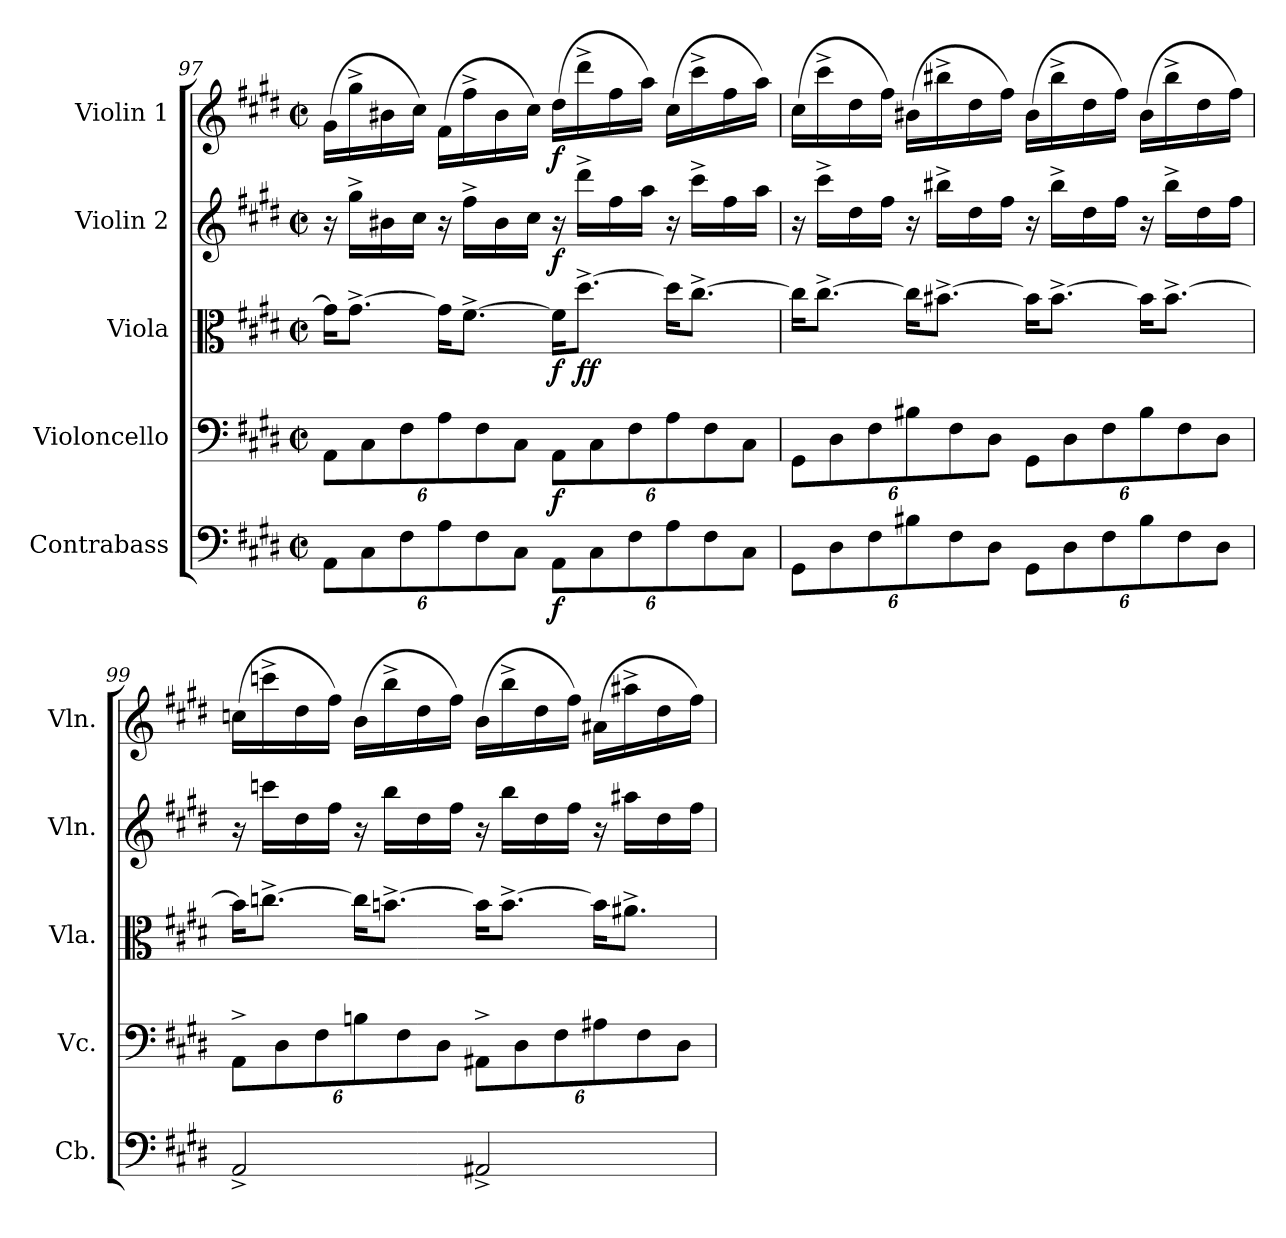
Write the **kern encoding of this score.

**kern	**dynam	**kern	**dynam	**kern	**dynam	**kern	**dynam	**kern	**dynam
*part5	*part5	*part4	*part4	*part3	*part3	*part2	*part2	*part1	*part1
*staff5	*staff5	*staff4	*staff4	*staff3	*staff3	*staff2	*staff2	*staff1	*staff1
*I"Contrabass	*	*I"Violoncello	*	*I"Viola	*	*I"Violin 2	*	*I"Violin 1	*
*I'Cb.	*	*I'Vc.	*	*I'Vla.	*	*I'Vln.	*	*I'Vln.	*
!!LO:LB:g=z
*clefF4	*	*clefF4	*	*clefC3	*	*clefG2	*	*clefG2	*
*ITrd7c12	*	*	*	*	*	*	*	*	*
*k[f#c#g#d#]	*	*k[f#c#g#d#]	*	*k[f#c#g#d#]	*	*k[f#c#g#d#]	*	*k[f#c#g#d#]	*
*M2/2	*	*M2/2	*	*M2/2	*	*M2/2	*	*M2/2	*
*met(c|)	*	*met(c|)	*	*met(c|)	*	*met(c|)	*	*met(c|)	*
*Xbrackettup	*	*Xbrackettup	*	*	*	*	*	*	*
=97	=97	=97	=97	=97	=97	=97	=97	=97	=97
12AAA\L	.	12AA\L	.	16g#\KL]	.	16r	.	(16g#\LL	.
.	.	.	.	[8.g#^\J	.	16gg#^\LL	.	16gg#^\	.
12CC#\	.	12C#\	.	.	.	.	.	.	.
.	.	.	.	.	.	16b#X\	.	16b#X\	.
12FF#\	.	12F#\	.	.	.	.	.	.	.
.	.	.	.	.	.	16cc#\JJ	.	16cc#\JJ)	.
12AA\	.	12A\	.	16g#\KL]	.	16r	.	(16f#\LL	.
.	.	.	.	[8.f#^\J	.	16ff#^\LL	.	16ff#^\	.
12FF#\	.	12F#\	.	.	.	.	.	.	.
.	.	.	.	.	.	16b#\	.	16b#\	.
12CC#\J	.	12C#\J	.	.	.	.	.	.	.
.	.	.	.	.	.	16cc#\JJ	.	16cc#\JJ)	.
!	!LO:DY:b	!	!LO:DY:b	!	!LO:DY:b	!	!LO:DY:b	!	!LO:DY:b
12AAA\L	f	12AA\L	f	16f#\KL]	f	16r	f	(16dd#\LL	f
!	!	!	!	!	!LO:DY:b	!	!	!	!
.	.	.	.	[8.dd#^\J	ff	16ddd#^\LL	.	16ddd#^\	.
12CC#\	.	12C#\	.	.	.	.	.	.	.
.	.	.	.	.	.	16ff#\	.	16ff#\	.
12FF#\	.	12F#\	.	.	.	.	.	.	.
.	.	.	.	.	.	16aa\JJ	.	16aa\JJ)	.
12AA\	.	12A\	.	16dd#\KL]	.	16r	.	(16cc#\LL	.
.	.	.	.	[8.cc#^\J	.	16ccc#^\LL	.	16ccc#^\	.
12FF#\	.	12F#\	.	.	.	.	.	.	.
.	.	.	.	.	.	16ff#\	.	16ff#\	.
12CC#\J	.	12C#\J	.	.	.	.	.	.	.
.	.	.	.	.	.	16aa\JJ	.	16aa\JJ)	.
=98	=98	=98	=98	=98	=98	=98	=98	=98	=98
12GGG#\L	.	12GG#\L	.	16cc#\KL]	.	16r	.	(16cc#\LL	.
.	.	.	.	[8.cc#^\J	.	16ccc#^\LL	.	16ccc#^\	.
12DD#\	.	12D#\	.	.	.	.	.	.	.
.	.	.	.	.	.	16dd#\	.	16dd#\	.
12FF#\	.	12F#\	.	.	.	.	.	.	.
.	.	.	.	.	.	16ff#\JJ	.	16ff#\JJ)	.
12BB#X\	.	12B#X\	.	16cc#\KL]	.	16r	.	(16b#X\LL	.
.	.	.	.	[8.b#X^\J	.	16bb#X^\LL	.	16bb#X^\	.
12FF#\	.	12F#\	.	.	.	.	.	.	.
.	.	.	.	.	.	16dd#\	.	16dd#\	.
12DD#\J	.	12D#\J	.	.	.	.	.	.	.
.	.	.	.	.	.	16ff#\JJ	.	16ff#\JJ)	.
12GGG#\L	.	12GG#\L	.	16b#\KL]	.	16r	.	(16b#\LL	.
.	.	.	.	[8.b#^\J	.	16bb#^\LL	.	16bb#^\	.
12DD#\	.	12D#\	.	.	.	.	.	.	.
.	.	.	.	.	.	16dd#\	.	16dd#\	.
12FF#\	.	12F#\	.	.	.	.	.	.	.
.	.	.	.	.	.	16ff#\JJ	.	16ff#\JJ)	.
12BB#\	.	12B#\	.	16b#\KL]	.	16r	.	(16b#\LL	.
.	.	.	.	[8.b#^\J	.	16bb#^\LL	.	16bb#^\	.
12FF#\	.	12F#\	.	.	.	.	.	.	.
.	.	.	.	.	.	16dd#\	.	16dd#\	.
12DD#\J	.	12D#\J	.	.	.	.	.	.	.
.	.	.	.	.	.	16ff#\JJ	.	16ff#\JJ)	.
!!LO:PB:g=z
=99	=99	=99	=99	=99	=99	=99	=99	=99	=99
2AAA^/	.	12AA^\L	.	16b#\KL]	.	16r	.	(16ccn\LL	.
.	.	.	.	[8.ccn^\J	.	16cccn\LL	.	16cccn^\	.
.	.	12D#\	.	.	.	.	.	.	.
.	.	.	.	.	.	16dd#\	.	16dd#\	.
.	.	12F#\	.	.	.	.	.	.	.
.	.	.	.	.	.	16ff#\JJ	.	16ff#\JJ)	.
.	.	12Bn\	.	16cc\KL]	.	16r	.	(16b\LL	.
.	.	.	.	[8.bn^\J	.	16bb\LL	.	16bb^\	.
.	.	12F#\	.	.	.	.	.	.	.
.	.	.	.	.	.	16dd#\	.	16dd#\	.
.	.	12D#\J	.	.	.	.	.	.	.
.	.	.	.	.	.	16ff#\JJ	.	16ff#\JJ)	.
2AAA#X^/	.	12AA#X^\L	.	16b\KL]	.	16r	.	(16b\LL	.
.	.	.	.	[8.b^\J	.	16bb\LL	.	16bb^\	.
.	.	12D#\	.	.	.	.	.	.	.
.	.	.	.	.	.	16dd#\	.	16dd#\	.
.	.	12F#\	.	.	.	.	.	.	.
.	.	.	.	.	.	16ff#\JJ	.	16ff#\JJ)	.
.	.	12A#X\	.	16b\KL]	.	16r	.	(16a#X\LL	.
.	.	.	.	8.a#X^\J	.	16aa#X\LL	.	16aa#X^\	.
.	.	12F#\	.	.	.	.	.	.	.
.	.	.	.	.	.	16dd#\	.	16dd#\	.
.	.	12D#\J	.	.	.	.	.	.	.
.	.	.	.	.	.	16ff#\JJ	.	16ff#\JJ)	.
=	=	=	=	=	=	=	=	=	=
*-	*-	*-	*-	*-	*-	*-	*-	*-	*-
